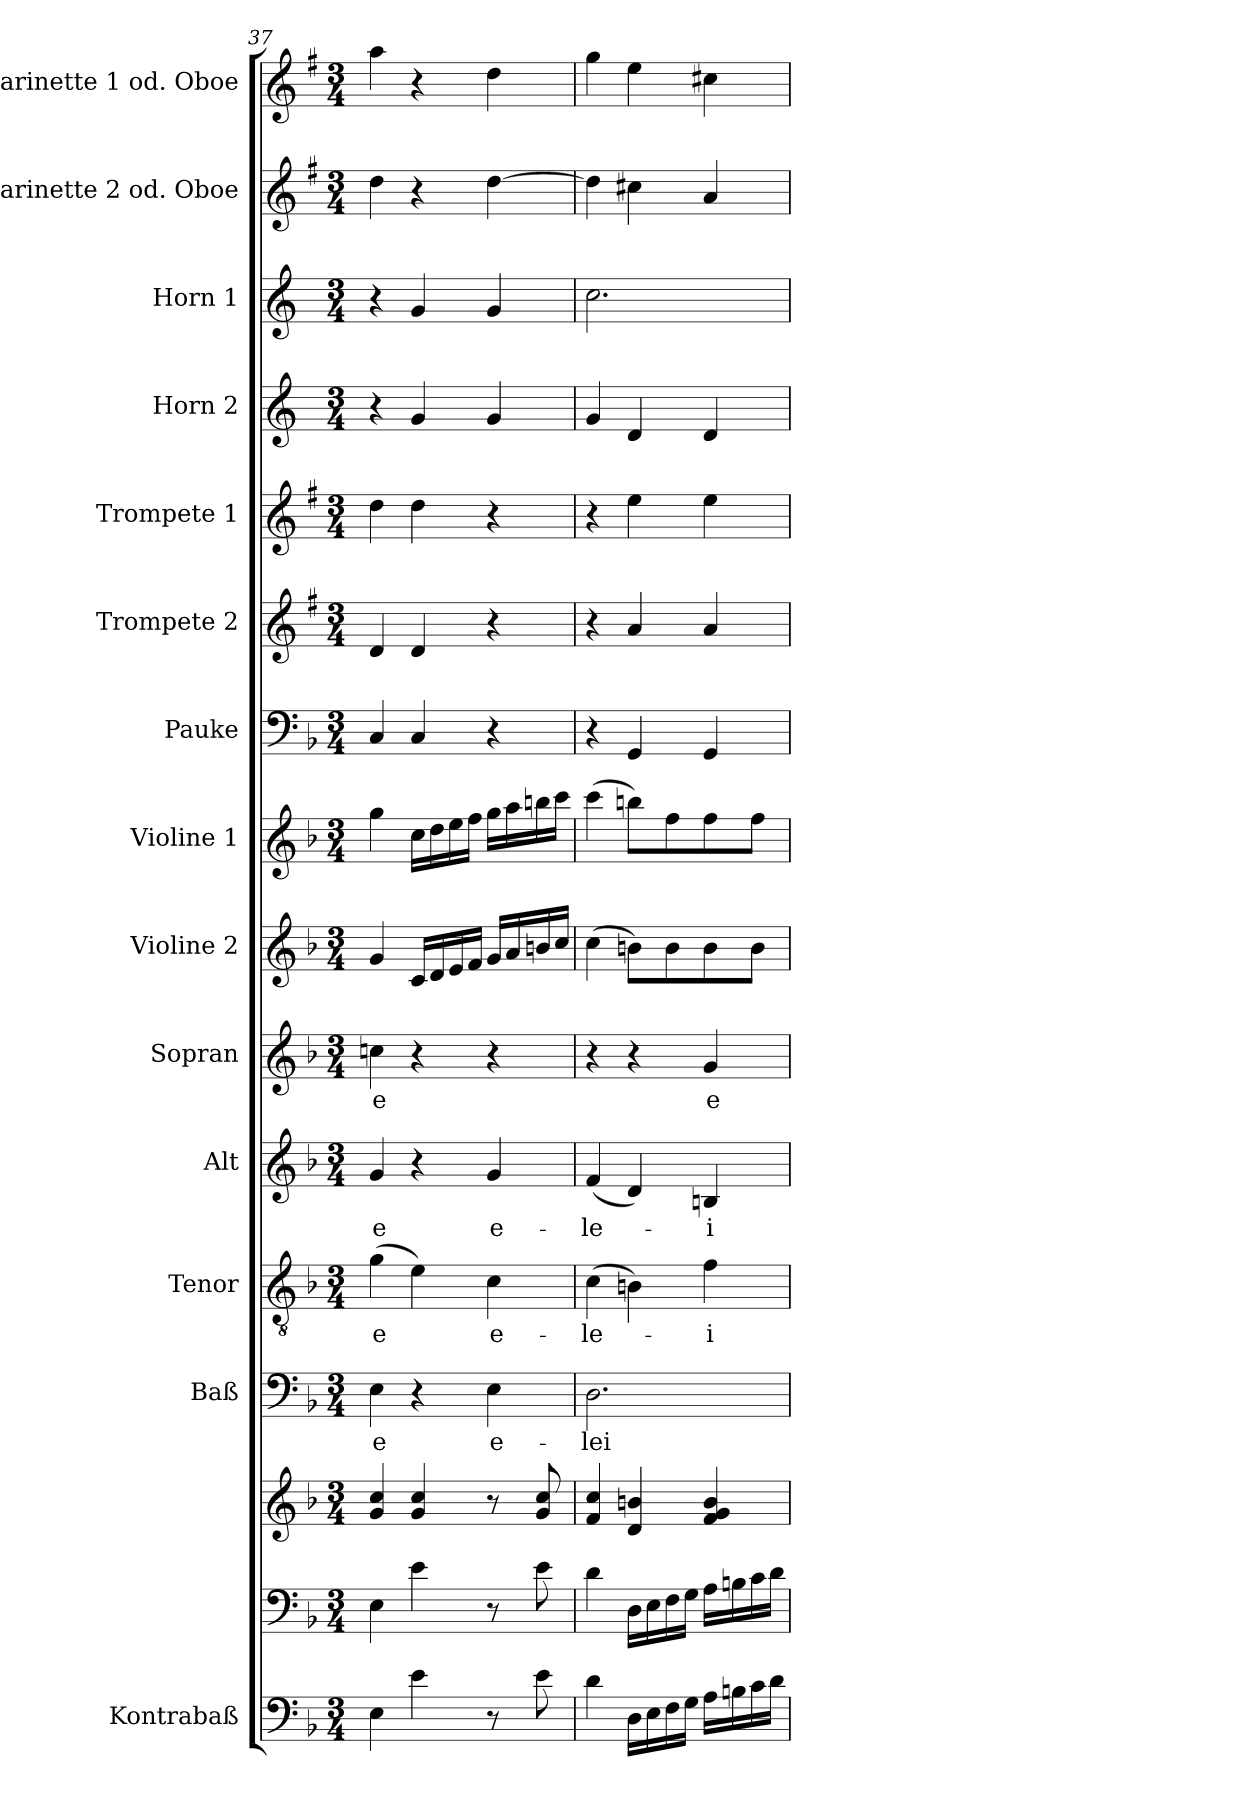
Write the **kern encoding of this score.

**kern	**kern	**kern	**kern	**text	**kern	**text	**kern	**text	**kern	**text	**kern	**kern	**kern	**kern	**kern	**kern	**kern	**kern	**kern
*part15	*part14	*part14	*part13	*part13	*part12	*part12	*part11	*part11	*part10	*part10	*part9	*part8	*part7	*part6	*part5	*part4	*part3	*part2	*part1
*staff16	*staff15	*staff14	*staff13	*staff13	*staff12	*staff12	*staff11	*staff11	*staff10	*staff10	*staff9	*staff8	*staff7	*staff6	*staff5	*staff4	*staff3	*staff2	*staff1
*I"Kontrabaß	*	*	*I"Baß	*	*I"Tenor	*	*I"Alt	*	*I"Sopran	*	*I"Violine 2	*I"Violine 1	*I"Pauke	*I"Trompete 2	*I"Trompete 1	*I"Horn 2	*I"Horn 1	*I"Klarinette 2 od. Oboe	*I"Klarinette 1 od. Oboe
*	*	*	*	*	*	*	*	*	*	*	*	*	*	*I'Tpt	*I'Tpt	*I'Hn	*I'Hn	*	*
*clefF4	*clefF4	*clefG2	*clefF4	*	*clefGv2	*	*clefG2	*	*clefG2	*	*clefG2	*clefG2	*clefF4	*clefG2	*clefG2	*clefG2	*clefG2	*clefG2	*clefG2
*ITrd7c12	*	*	*	*	*	*	*	*	*	*	*	*	*	*ITrd1c2	*ITrd1c2	*ITrd4c7	*ITrd4c7	*ITrd1c2	*ITrd1c2
*k[b-]	*k[b-]	*k[b-]	*k[b-]	*	*k[b-]	*	*k[b-]	*	*k[b-]	*	*k[b-]	*k[b-]	*k[b-]	*k[b-]	*k[b-]	*k[b-]	*k[b-]	*k[b-]	*k[b-]
*F:	*F:	*F:	*F:	*	*F:	*	*F:	*	*F:	*	*F:	*F:	*F:	*F:	*F:	*F:	*F:	*F:	*F:
*M3/4	*M3/4	*M3/4	*M3/4	*	*M3/4	*	*M3/4	*	*M3/4	*	*M3/4	*M3/4	*M3/4	*M3/4	*M3/4	*M3/4	*M3/4	*M3/4	*M3/4
=37	=37	=37	=37	=37	=37	=37	=37	=37	=37	=37	=37	=37	=37	=37	=37	=37	=37	=37	=37
!	!	!	!	!LO:LY:b	!	!LO:LY:b	!	!LO:LY:b	!	!LO:LY:b	!	!	!	!	!	!	!	!	!
4EE\	4E\	4g/ 4cc/	4E\	-e	(>4g\	-e	4g/	-e	4ccn\	-e	4g/	4gg\	4C/	4c/	4cc\	4r	4r	4cc\	4gg\
4E\	4e\	4g/ 4cc/	4r	.	4e\)	.	4r	.	4r	.	16c/LL	16cc\LL	4C/	4c/	4cc\	4c/	4c/	4r	4r
.	.	.	.	.	.	.	.	.	.	.	16d/	16dd\	.	.	.	.	.	.	.
.	.	.	.	.	.	.	.	.	.	.	16e/	16ee\	.	.	.	.	.	.	.
.	.	.	.	.	.	.	.	.	.	.	16f/JJ	16ff\JJ	.	.	.	.	.	.	.
!	!	!	!	!LO:LY:b	!	!LO:LY:b	!	!LO:LY:b	!	!	!	!	!	!	!	!	!	!	!
8r	8r	8r	4E\	e-	4c\	e-	4g/	e-	4r	.	16g/LL	16gg\LL	4r	4r	4r	4c/	4c/	[4cc\	4cc\
.	.	.	.	.	.	.	.	.	.	.	16a/	16aa\	.	.	.	.	.	.	.
8E\	8e\	8g/ 8cc/	.	.	.	.	.	.	.	.	16bn/	16bbn\	.	.	.	.	.	.	.
.	.	.	.	.	.	.	.	.	.	.	16cc/JJ	16ccc\JJ	.	.	.	.	.	.	.
=38	=38	=38	=38	=38	=38	=38	=38	=38	=38	=38	=38	=38	=38	=38	=38	=38	=38	=38	=38
!	!	!	!	!LO:LY:b	!	!LO:LY:b	!	!LO:LY:b	!	!	!	!	!	!	!	!	!	!	!
4D\	4d\	4f/ 4cc/	2.D\	-lei-	(>4c\	-le-	(<4f/	-le-	4r	.	(>4cc\	(>4ccc\	4r	4r	4r	4c/	2.f\	4cc\]	4ff\
16DD\LL	16D\LL	4d/ 4bn/	.	.	4Bn\)	.	4d/)	.	4r	.	8bn\L)	8bbn\L)	4GG/	4g/	4dd\	4G/	.	4bn\	4dd\
16EE\	16E\	.	.	.	.	.	.	.	.	.	.	.	.	.	.	.	.	.	.
16FF\	16F\	.	.	.	.	.	.	.	.	.	8b\	8ff\	.	.	.	.	.	.	.
16GG\JJ	16G\JJ	.	.	.	.	.	.	.	.	.	.	.	.	.	.	.	.	.	.
!	!	!	!	!	!	!LO:LY:b	!	!LO:LY:b	!	!LO:LY:b	!	!	!	!	!	!	!	!	!
16AA\LL	16A\LL	4f/ 4g/ 4b/	.	.	4f\	-i-	4Bn/	-i-	4g/	e-	8b\	8ff\	4GG/	4g/	4dd\	4G/	.	4g/	4bn\
16BBn\	16Bn\	.	.	.	.	.	.	.	.	.	.	.	.	.	.	.	.	.	.
16C\	16c\	.	.	.	.	.	.	.	.	.	8b\J	8ff\J	.	.	.	.	.	.	.
16D\JJ	16d\JJ	.	.	.	.	.	.	.	.	.	.	.	.	.	.	.	.	.	.
=	=	=	=	=	=	=	=	=	=	=	=	=	=	=	=	=	=	=	=
*-	*-	*-	*-	*-	*-	*-	*-	*-	*-	*-	*-	*-	*-	*-	*-	*-	*-	*-	*-
